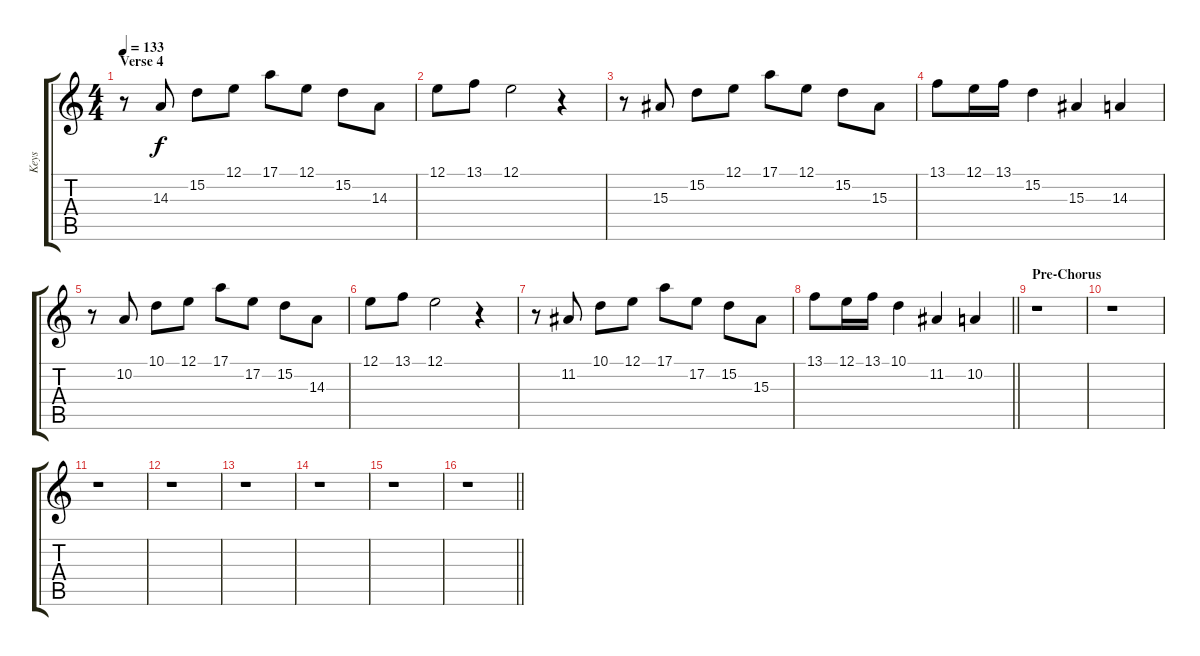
\track ("Keys" "Keys") {instrument choiraahs}
\staff {score tabs}
\tuning (E4 B3 G3 D3 A2 E2) {hide}
\ts (4 4)
\section ("" "Verse 4")
\tempo 133
\clef g2
\ks c
r.8{dy f volume 12 balance 12} 14.3.8 15.2.8 12.1.8 17.1.8 12.1.8 15.2.8 14.3.8 |
12.1.8 13.1.8 12.1.2 r.4 |
r.8 15.3.8 15.2.8 12.1.8 17.1.8 12.1.8 15.2.8 15.3.8 |
13.1.8 12.1.16 13.1.16 15.2.4 15.3.4 14.3.4 |
r.8 10.2.8 10.1.8 12.1.8 17.1.8 17.2.8 15.2.8 14.3.8 |
12.1.8 13.1.8 12.1.2 r.4 |
r.8 11.2.8 10.1.8 12.1.8 17.1.8 17.2.8 15.2.8 15.3.8 |
\barLineRight lightlight
13.1.8 12.1.16 13.1.16 10.1.4 11.2.4 10.2.4 |
\section ("" "Pre-Chorus")
r.1 |
r.1 |
r.1 |
r.1 |
r.1 |
r.1 |
r.1 |
\barLineRight lightlight
r.1
